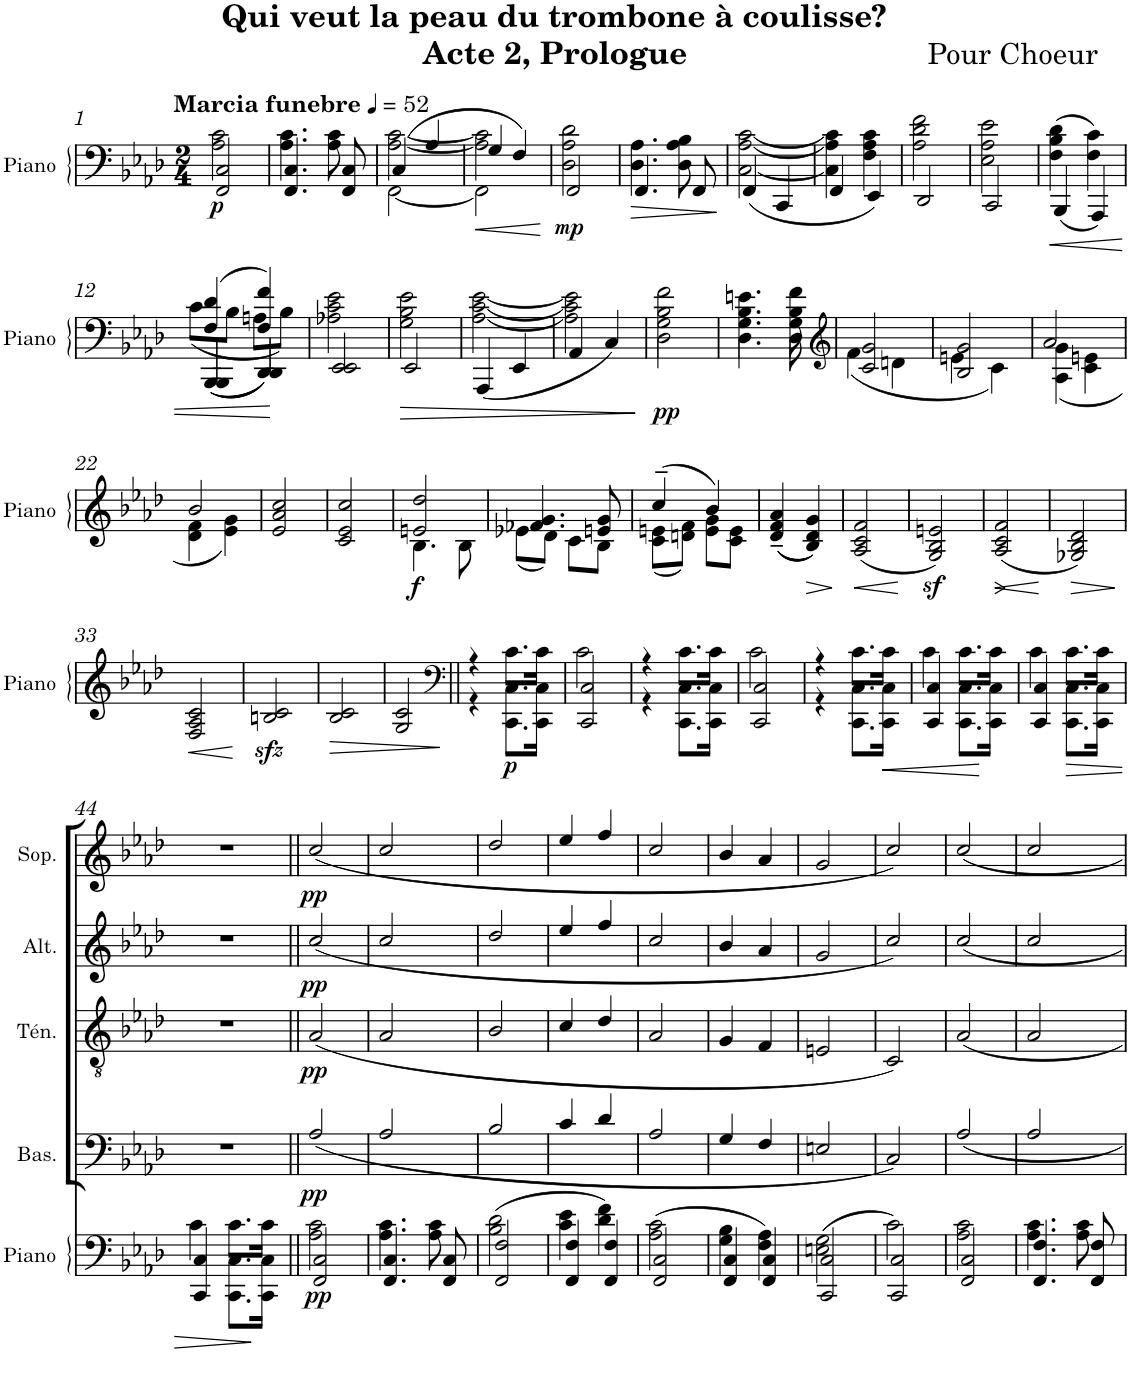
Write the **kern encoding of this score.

**kern	**kern	**dynam	**kern	**dynam	**kern	**dynam	**kern	**dynam	**kern	**dynam
*part6	*part5	*part5	*part4	*part4	*part3	*part3	*part2	*part2	*part1	*part1
*staff6	*staff5	*staff5	*staff4	*staff4	*staff3	*staff3	*staff2	*staff2	*staff1	*staff1
*I"Piano	*I"Piano	*	*I"Bas.	*	*I"Tén.	*	*I"Alt.	*	*I"Sop.	*
*I'Pia.	*I'Piano	*	*I'Bas.	*	*I'Tén.	*	*I'Alt.	*	*I'Sop.	*
*stria5	*	*	*	*	*	*	*	*	*	*
*clefF4	*clefF4	*	*clefF4	*	*clefGv2	*	*clefG2	*	*clefG2	*
*k[b-e-a-d-]	*k[b-e-a-d-]	*	*k[b-e-a-d-]	*	*k[b-e-a-d-]	*	*k[b-e-a-d-]	*	*k[b-e-a-d-]	*
*A-:	*A-:	*	*A-:	*	*A-:	*	*A-:	*	*A-:	*
*M2/4	*M2/4	*	*M2/4	*	*M2/4	*	*M2/4	*	*M2/4	*
*MM52	*MM52	*	*MM52	*	*MM52	*	*MM52	*	*MM52	*
=1	=1	=1	=1	=1	=1	=1	=1	=1	=1	=1
*	*^	*	*	*	*	*	*	*	*	*
!	!	!	!	!	!	!	!	!	!	!LO:TX:a:B:t=Marcia funebre	!
!	!	!	!LO:DY:b	!	!	!	!	!	!	!	!
2r	2A-\ 2c\	2FF/ 2C/	p	2r	.	2r	.	2r	.	2r	.
=2	=2	=2	=2	=2	=2	=2	=2	=2	=2	=2	=2
2r	4.A-\ 4.c\	4.FF/ 4.C/	.	2r	.	2r	.	2r	.	2r	.
.	8A-\ 8c\	8FF/ 8C/	.	.	.	.	.	.	.	.	.
=3	=3	=3	=3	=3	=3	=3	=3	=3	=3	=3	=3
*	*	*^	*	*	*	*	*	*	*	*	*
2r	[2A-\ [2c\	(>4C/	[<2FF\	.	2r	.	2r	.	2r	.	2r	.
.	.	4A-/	.	.	.	.	.	.	.	.	.	.
=4	=4	=4	=4	=4	=4	=4	=4	=4	=4	=4	=4	=4
!	!	!	!	!LO:HP:b	!	!	!	!	!	!	!	!
2r	2A-\] 2c\]	4G/	2FF\]	<	2r	.	2r	.	2r	.	2r	.
.	.	4F/)	.	.	.	.	.	.	.	.	.	.
*	*	*v	*v	*	*	*	*	*	*	*	*	*
=5	=5	=5	=5	=5	=5	=5	=5	=5	=5	=5	=5
!	!	!	!LO:DY:b	!	!	!	!	!	!	!	!
2r	2D-\ 2A-\ 2d-\	2FF/	mp	2r	.	2r	.	2r	.	2r	.
=6	=6	=6	=6	=6	=6	=6	=6	=6	=6	=6	=6
!	!	!	!LO:HP:b	!	!	!	!	!	!	!	!
2r	4.D-\ 4.A-\	4.FF/	>	2r	.	2r	.	2r	.	2r	.
.	8D-\ 8A-\ 8B-\	8FF/	.	.	.	.	.	.	.	.	.
*	*v	*v	*	*	*	*	*	*	*	*	*
.	.	[	.	.	.	.	.	.	.	.
=7	=7	=7	=7	=7	=7	=7	=7	=7	=7	=7
*	*^	*	*	*	*	*	*	*	*	*
2r	[2C\ [2A-\ [2c\	(<4FF/	.	2r	.	2r	.	2r	.	2r	.
.	.	4CC/	.	.	.	.	.	.	.	.	.
=8	=8	=8	=8	=8	=8	=8	=8	=8	=8	=8	=8
2r	4C\] 4A-\] 4c\]	4FF/	.	2r	.	2r	.	2r	.	2r	.
.	4F\ 4A-\ 4c\	4EE-/)	.	.	.	.	.	.	.	.	.
=9	=9	=9	=9	=9	=9	=9	=9	=9	=9	=9	=9
2r	2A-\ 2d-\ 2f\	2DD-/	.	2r	.	2r	.	2r	.	2r	.
=10	=10	=10	=10	=10	=10	=10	=10	=10	=10	=10	=10
2r	2E-\ 2A-\ 2e-\	2CC/	.	2r	.	2r	.	2r	.	2r	.
=11	=11	=11	=11	=11	=11	=11	=11	=11	=11	=11	=11
!	!	!	!LO:HP:b	!	!	!	!	!	!	!	!
2r	(>4F\ 4B-\ 4d-\	(<4BBB-/	<	2r	.	2r	.	2r	.	2r	.
.	4F\ 4c\)	4AAA-/)	.	.	.	.	.	.	.	.	.
!!LO:LB:g=z
=12	=12	=12	=12	=12	=12	=12	=12	=12	=12	=12	=12
*	*^	*^	*	*	*	*	*	*	*	*	*
2r	(4F/ 4d-/	(<8c\L	(<4BBB-/	(<4BBB-/	.	2r	.	2r	.	2r	.	2r	.
.	.	8B-\J	.	.	.	.	.	.	.	.	.	.	.
.	4F/ 4f/)	8An\L	4DD-/)	4DD-/)	.	.	.	.	.	.	.	.	.
.	.	8B-\J)	.	.	]	.	.	.	.	.	.	.	.
*	*	*	*v	*v	*	*	*	*	*	*	*	*	*
=13	=13	=13	=13	=13	=13	=13	=13	=13	=13	=13	=13	=13
2r	2A-X\ 2c\ 2e-\	2EE-/	2EE-/	.	2r	.	2r	.	2r	.	2r	.
=14	=14	=14	=14	=14	=14	=14	=14	=14	=14	=14	=14	=14
!	!	!	!	!LO:HP:b	!	!	!	!	!	!	!	!
*	*	*v	*v	*	*	*	*	*	*	*	*	*
2r	2G\ 2B-\ 2e-\	2EE-/	>	2r	.	2r	.	2r	.	2r	.
=15	=15	=15	=15	=15	=15	=15	=15	=15	=15	=15	=15
2r	[2A-\ [2c\ [2e-\	(4AAA-/	.	2r	.	2r	.	2r	.	2r	.
.	.	4EE-/	.	.	.	.	.	.	.	.	.
=16	=16	=16	=16	=16	=16	=16	=16	=16	=16	=16	=16
2r	2A-\] 2c\] 2e-\]	4AA-/	.	2r	.	2r	.	2r	.	2r	.
.	.	4C/)	.	.	.	.	.	.	.	.	.
*	*v	*v	*	*	*	*	*	*	*	*	*
.	.	[	.	.	.	.	.	.	.	.
=17	=17	=17	=17	=17	=17	=17	=17	=17	=17	=17
*	*^	*	*	*	*	*	*	*	*	*
!	!	!	!LO:DY:b	!	!	!	!	!	!	!	!
2r	2G\ 2B-\ 2f\	2D-\	pp	2r	.	2r	.	2r	.	2r	.
=18	=18	=18	=18	=18	=18	=18	=18	=18	=18	=18	=18
2r	4.G\ 4.B-\ 4.en\	4.D-\	.	2r	.	2r	.	2r	.	2r	.
.	8G\ 8B-\ 8f\	8D-\	.	.	.	.	.	.	.	.	.
=19	=19	=19	=19	=19	=19	=19	=19	=19	=19	=19	=19
*	*clefG2	*	*	*	*	*	*	*	*	*	*
2C	2c/ 2g/	(<4f\	.	2r	.	2r	.	2r	.	2r	.
.	.	4dn\	.	.	.	.	.	.	.	.	.
=20	=20	=20	=20	=20	=20	=20	=20	=20	=20	=20	=20
2CC	2B-/ 2g/	4en\	.	2r	.	2r	.	2r	.	2r	.
.	.	4c\)	.	.	.	.	.	.	.	.	.
=21	=21	=21	=21	=21	=21	=21	=21	=21	=21	=21	=21
2FF	2a-/	(4A-\ 4g\	.	2r	.	2r	.	2r	.	2r	.
.	.	4c\ 4en\	.	.	.	.	.	.	.	.	.
!!LO:LB:g=z
=22	=22	=22	=22	=22	=22	=22	=22	=22	=22	=22	=22
2EE-	2b-/	4d-\ 4f\	.	2r	.	2r	.	2r	.	2r	.
.	.	4e-\ 4g\)	.	.	.	.	.	.	.	.	.
*	*v	*v	*	*	*	*	*	*	*	*	*
=23	=23	=23	=23	=23	=23	=23	=23	=23	=23	=23
2AA-	2e-/ 2a-/ 2cc/	.	2r	.	2r	.	2r	.	2r	.
=24	=24	=24	=24	=24	=24	=24	=24	=24	=24	=24
2AA-	2c/ 2e-/ 2cc/	.	2r	.	2r	.	2r	.	2r	.
=25	=25	=25	=25	=25	=25	=25	=25	=25	=25	=25
*	*^	*	*	*	*	*	*	*	*	*
!	!	!	!LO:DY:b	!	!	!	!	!	!	!	!
2GG	2en/ 2dd-/	4.B-\	f	2r	.	2r	.	2r	.	2r	.
.	.	8B-\	.	.	.	.	.	.	.	.	.
=26	=26	=26	=26	=26	=26	=26	=26	=26	=26	=26	=26
4.BB-	4.f-X/ 4.g/	(<8e-X\L	.	2r	.	2r	.	2r	.	2r	.
.	.	8d-\J)	.	.	.	.	.	.	.	.	.
.	.	8c\L	.	.	.	.	.	.	.	.	.
8BB-	8en/ 8g/	8B-\J	.	.	.	.	.	.	.	.	.
=27	=27	=27	=27	=27	=27	=27	=27	=27	=27	=27	=27
4AA-	(4cc~/	(<8c\ 8en\L	.	2r	.	2r	.	2r	.	2r	.
.	.	8dn\ 8f\J)	.	.	.	.	.	.	.	.	.
4AA-	4b-/)	8e\ 8g\L	.	.	.	.	.	.	.	.	.
.	.	8c\ 8e\J	.	.	.	.	.	.	.	.	.
*	*v	*v	*	*	*	*	*	*	*	*	*
=28	=28	=28	=28	=28	=28	=28	=28	=28	=28	=28
4BB-	((<4d-/~ 4f/~ 4a-/~	.	2r	.	2r	.	2r	.	2r	.
!	!	!LO:HP:b	!	!	!	!	!	!	!	!
4BB-	4B-/ 4d-/ 4g/))	>	.	.	.	.	.	.	.	.
.	.	]	.	.	.	.	.	.	.	.
=29	=29	=29	=29	=29	=29	=29	=29	=29	=29	=29
!	!	!LO:HP:b	!	!	!	!	!	!	!	!
(2C	(<2A-/ 2c/ 2f/	<	2r	.	2r	.	2r	.	2r	.
.	.	]	.	.	.	.	.	.	.	.
=30	=30	=30	=30	=30	=30	=30	=30	=30	=30	=30
2D-)	2G/z< 2B-/z< 2en/z<)	.	2r	.	2r	.	2r	.	2r	.
.	.	[	.	.	.	.	.	.	.	.
=31	=31	=31	=31	=31	=31	=31	=31	=31	=31	=31
!	!	!LO:HP:b	!	!	!	!	!	!	!	!
(>2C	(<2A-/ 2c/ 2f/	>	2r	.	2r	.	2r	.	2r	.
.	.	]	.	.	.	.	.	.	.	.
=32	=32	=32	=32	=32	=32	=32	=32	=32	=32	=32
!	!	!LO:HP:b	!	!	!	!	!	!	!	!
2BB-)	2G-X/ 2B-/ 2d-/)	<	2r	.	2r	.	2r	.	2r	.
.	.	[	.	.	.	.	.	.	.	.
!!LO:LB:g=z
=33	=33	=33	=33	=33	=33	=33	=33	=33	=33	=33
!	!	!LO:HP:b	!	!	!	!	!	!	!	!
2C	2F/ 2A-/ 2c/	>	2r	.	2r	.	2r	.	2r	.
.	.	]	.	.	.	.	.	.	.	.
=34	=34	=34	=34	=34	=34	=34	=34	=34	=34	=34
!	!	!LO:HP:b	!	!	!	!	!	!	!	!
2F 2A-	2Bn/zz< 2c/zz<	<	2r	.	2r	.	2r	.	2r	.
=35	=35	=35	=35	=35	=35	=35	=35	=35	=35	=35
!	!	!LO:HP:b	!	!	!	!	!	!	!	!
2F 2G	2B-/ 2c/	>	2r	.	2r	.	2r	.	2r	.
=36	=36	=36	=36	=36	=36	=36	=36	=36	=36	=36
2C 2En	2G/ 2c/	.	2r	.	2r	.	2r	.	2r	.
.	.	[	.	.	.	.	.	.	.	.
=37||	=37||	=37||	=37||	=37||	=37||	=37||	=37||	=37||	=37||	=37||
*	*clefF4	*	*	*	*	*	*	*	*	*
*	*^	*	*	*	*	*	*	*	*	*
2r	4r	4r	.	2r	.	2r	.	2r	.	2r	.
!	!	!	!LO:DY:b	!	!	!	!	!	!	!	!
.	8.c\L	8.CC\ 8.C\L	p	.	.	.	.	.	.	.	.
.	16c\Jk	16CC\ 16C\Jk	.	.	.	.	.	.	.	.	.
=38	=38	=38	=38	=38	=38	=38	=38	=38	=38	=38	=38
2r	2c\	2CC/ 2C/	.	2r	.	2r	.	2r	.	2r	.
=39	=39	=39	=39	=39	=39	=39	=39	=39	=39	=39	=39
2r	4r	4r	.	2r	.	2r	.	2r	.	2r	.
.	8.c\L	8.CC\ 8.C\L	.	.	.	.	.	.	.	.	.
.	16c\Jk	16CC\ 16C\Jk	.	.	.	.	.	.	.	.	.
=40	=40	=40	=40	=40	=40	=40	=40	=40	=40	=40	=40
2r	2c\	2CC/ 2C/	.	2r	.	2r	.	2r	.	2r	.
=41	=41	=41	=41	=41	=41	=41	=41	=41	=41	=41	=41
2r	4r	4r	.	2r	.	2r	.	2r	.	2r	.
.	8.c\L	8.CC\ 8.C\L	.	.	.	.	.	.	.	.	.
!	!	!	!LO:HP:b	!	!	!	!	!	!	!	!
.	16c\Jk	16CC\ 16C\Jk	<	.	.	.	.	.	.	.	.
=42	=42	=42	=42	=42	=42	=42	=42	=42	=42	=42	=42
2r	4c\	4CC/ 4C/	.	2r	.	2r	.	2r	.	2r	.
.	8.c\L	8.CC\ 8.C\L	.	.	.	.	.	.	.	.	.
.	16c\Jk	16CC\ 16C\Jk	]	.	.	.	.	.	.	.	.
=43	=43	=43	=43	=43	=43	=43	=43	=43	=43	=43	=43
2r	4c\	4CC/ 4C/	.	2r	.	2r	.	2r	.	2r	.
.	8.c\L	8.CC\ 8.C\L	.	.	.	.	.	.	.	.	.
.	16c\Jk	16CC\ 16C\Jk	.	.	.	.	.	.	.	.	.
!!LO:LB:g=z
=44	=44	=44	=44	=44	=44	=44	=44	=44	=44	=44	=44
2r	4c\	4CC/ 4C/	.	2r	.	2r	.	2r	.	2r	.
.	8.c\L	8.CC\ 8.C\L	.	.	.	.	.	.	.	.	.
.	16c\Jk	16CC\ 16C\Jk	[	.	.	.	.	.	.	.	.
=45||	=45||	=45||	=45||	=45||	=45||	=45||	=45||	=45||	=45||	=45||	=45||
!	!	!	!LO:DY:b	!	!LO:DY:b	!	!LO:DY:b	!	!LO:DY:b	!	!LO:DY:b
2r	2A-\ 2c\	2FF/ 2C/	pp	(2A-/	pp	(2A-/	pp	(2cc/	pp	(2cc/	pp
=46	=46	=46	=46	=46	=46	=46	=46	=46	=46	=46	=46
2r	4.A-\ 4.c\	4.FF/ 4.C/	.	2A-/	.	2A-/	.	2cc/	.	2cc/	.
.	8A-\ 8c\	8FF/ 8C/	.	.	.	.	.	.	.	.	.
=47	=47	=47	=47	=47	=47	=47	=47	=47	=47	=47	=47
2r	(>2B-\ 2d-\	2FF/ 2F/	.	2B-/	.	2B-/	.	2dd-/	.	2dd-/	.
=48	=48	=48	=48	=48	=48	=48	=48	=48	=48	=48	=48
2r	4c\ 4e-\	4FF/ 4F/	.	4c/	.	4c/	.	4ee-/	.	4ee-/	.
.	4d-\ 4f\)	4FF/ 4F/	.	4d-/	.	4d-/	.	4ff/	.	4ff/	.
=49	=49	=49	=49	=49	=49	=49	=49	=49	=49	=49	=49
2r	(>2A-\ 2c\	2FF/ 2C/	.	2A-/	.	2A-/	.	2cc/	.	2cc/	.
=50	=50	=50	=50	=50	=50	=50	=50	=50	=50	=50	=50
2r	4G\ 4B-\	4FF/ 4C/	.	4G/	.	4G/	.	4b-/	.	4b-/	.
.	4F\ 4A-\)	4FF/ 4C/	.	4F/	.	4F/	.	4a-/	.	4a-/	.
=51	=51	=51	=51	=51	=51	=51	=51	=51	=51	=51	=51
2r	(>2En\ 2G\	2CC/ 2C/	.	2En/	.	2En/	.	2g/	.	2g/	.
=52	=52	=52	=52	=52	=52	=52	=52	=52	=52	=52	=52
2r	2c\)	2CC/ 2C/	.	2C/)	.	2C/)	.	2cc/)	.	2cc/)	.
=53	=53	=53	=53	=53	=53	=53	=53	=53	=53	=53	=53
2r	2A-\ 2c\	2FF/ 2C/	.	2A-/	.	2A-/	.	2cc/	.	2cc/	.
=54	=54	=54	=54	=54	=54	=54	=54	=54	=54	=54	=54
2r	4.A-\ 4.c\	4.FF/ 4.F/	.	2A-/	.	2A-/	.	2cc/	.	2cc/	.
.	8A-\ 8c\	8FF/ 8F/	.	.	.	.	.	.	.	.	.
*	*v	*v	*	*	*	*	*	*	*	*	*
=	=	=	=	=	=	=	=	=	=	=
*-	*-	*-	*-	*-	*-	*-	*-	*-	*-	*-
